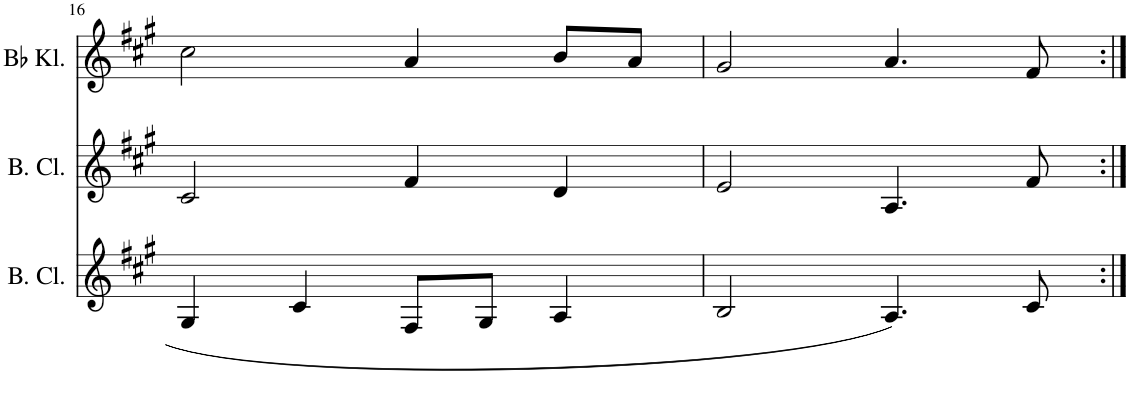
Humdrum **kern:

**kern	**kern	**kern
*part3	*part2	*part1
*staff3	*staff2	*staff1
*I"Basklarinet (cello)	*I"Basklarinet (bas zang)	*I"Bb klarinet (melodie)
*I'B. Cl.	*	*I'Bb Kl.
!!LO:PB:g=z
*clefG2	*clefG2	*clefG2
*Trd1c2	*Trd1c2	*Trd1c2
*k[f#c#g#]	*k[f#c#g#]	*k[f#c#g#]
*M4/4	*M4/4	*M4/4
*met(c)	*met(c)	*met(c)
=16	=16	=16
4G#/	2c#/	2cc#\
4c#/	.	.
8F#/L	4f#/	4a/
8G#/J	.	.
4A/	4d/	8b/L
.	.	8a/J
=17	=17	=17
2B/	2e/	2g#/
4.A/	4.A/	4.a/
8c#/	8f#/	8f#/
=:|!	=:|!	=:|!
*-	*-	*-
